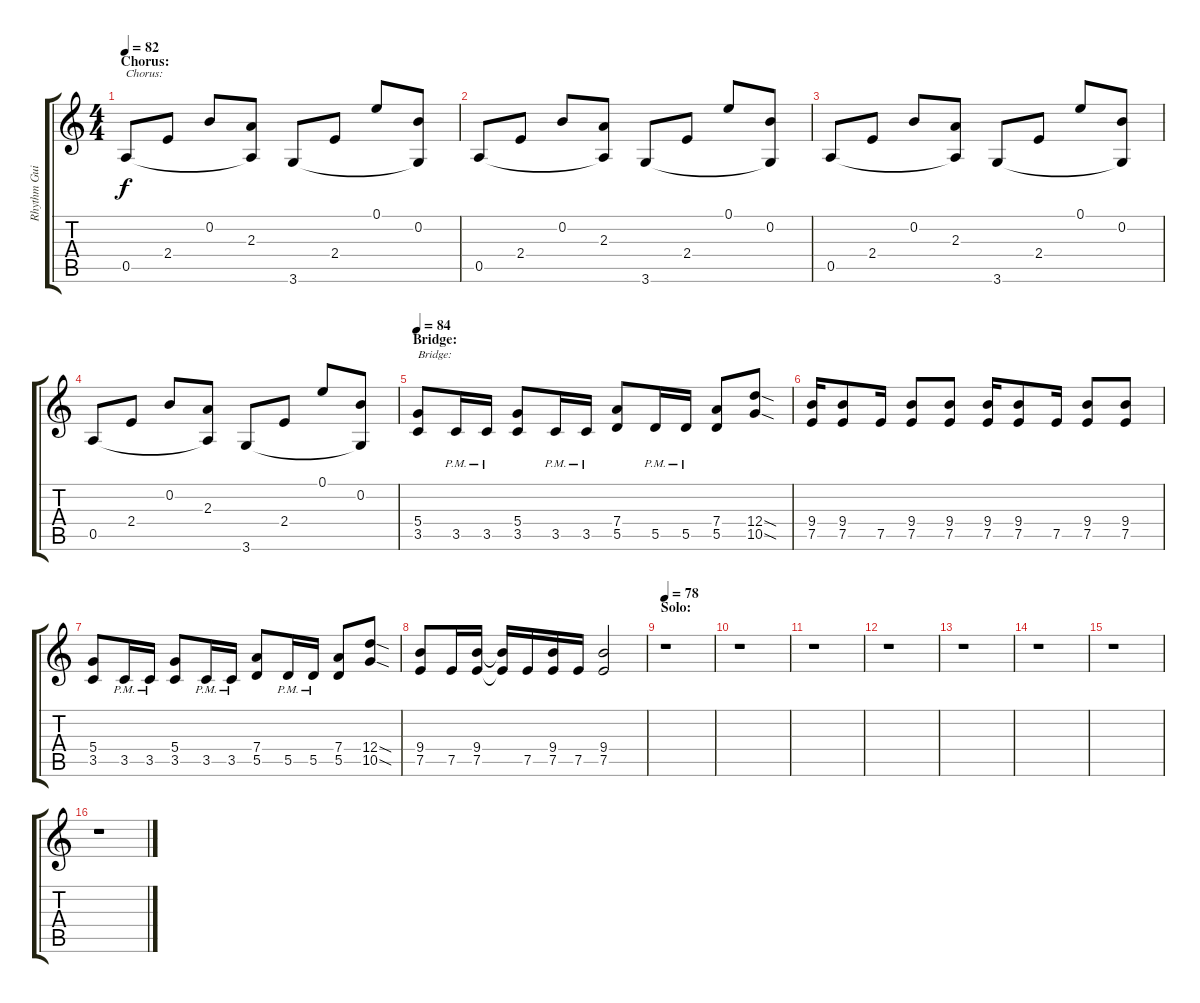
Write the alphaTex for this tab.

\track ("Rhythm Guitar 2" "Rhythm Gui") {instrument distortionguitar}
\staff {score tabs}
\tuning (E4 B3 G3 D3 A2 E2) {hide}
\ts (4 4)
\section ("" "Chorus:")
\tempo 82
\clef g2
\ks c
0.5.8{txt "Chorus:" dy f} 2.4.8 0.2.8 (2.3 0.5{t}).8 3.6.8 2.4.8 0.1.8 (0.2 3.6{t}).8 |
0.5.8 2.4.8 0.2.8 (2.3 0.5{t}).8 3.6.8 2.4.8 0.1.8 (0.2 3.6{t}).8 |
0.5.8 2.4.8 0.2.8 (2.3 0.5{t}).8 3.6.8 2.4.8 0.1.8 (0.2 3.6{t}).8 |
0.5.8 2.4.8 0.2.8 (2.3 0.5{t}).8 3.6.8 2.4.8 0.1.8 (0.2 3.6{t}).8 |
\section ("" "Bridge:")
\tempo 84
(5.4 3.5).8{txt "Bridge:"} 3.5{pm}.16 3.5{pm}.16 (5.4 3.5).8 3.5{pm}.16 3.5{pm}.16 (7.4 5.5).8 5.5{pm}.16 5.5{pm}.16 (7.4 5.5).8 (12.4{sod} 10.5{sod}).8 |
(9.4 7.5).16 (9.4 7.5).8 7.5.16 (9.4 7.5).8 (9.4 7.5).8 (9.4 7.5).16 (9.4 7.5).8 7.5.16 (9.4 7.5).8 (9.4 7.5).8 |
(5.4 3.5).8 3.5{pm}.16 3.5{pm}.16 (5.4 3.5).8 3.5{pm}.16 3.5{pm}.16 (7.4 5.5).8 5.5{pm}.16 5.5{pm}.16 (7.4 5.5).8 (12.4{sod} 10.5{sod}).8 |
(9.4 7.5).8 7.5.16 (9.4 7.5).16 (9.4{t} 7.5{t}).16 7.5.16 (9.4 7.5).16 7.5.16 (9.4 7.5).2 |
\section ("" "Solo:")
\tempo 78
r.1 |
r.1 |
r.1 |
r.1 |
r.1 |
r.1 |
r.1 |
r.1
